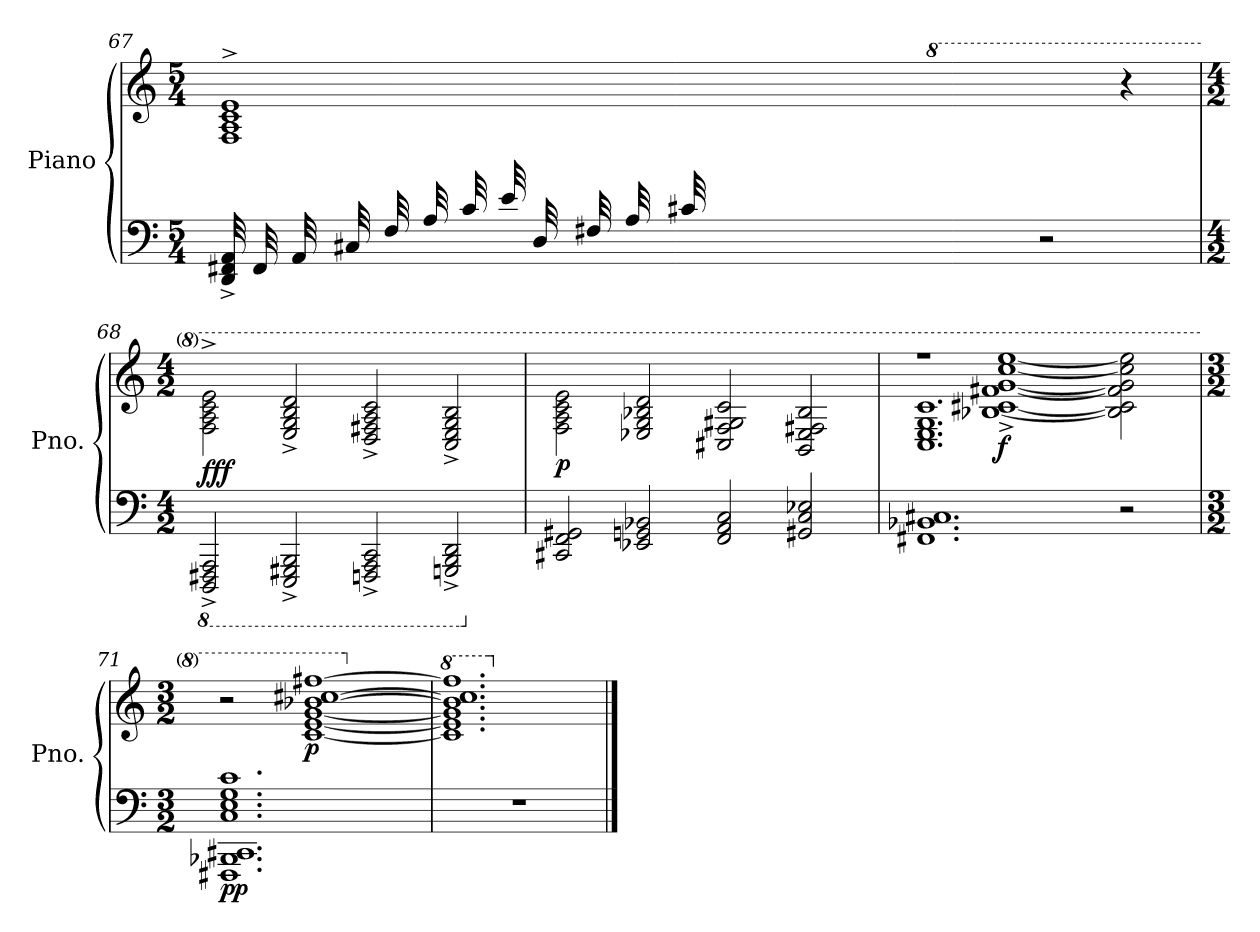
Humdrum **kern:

**kern	**kern	**dynam
*part1	*part1	*part1
*staff2	*staff1	*staff1/2
*I"Piano	*	*
*I'Pno.	*	*
!!LO:LB:g=z
*clefF4	*clefG2	*
*k[]	*k[]	*
*M5/4	*M5/4	*
*MM110	*MM110	*
=67	=67	=67
*	*^	*
32DD/^ 32FF#X/^ 32AA/^LLL	1F^ 1A^ 1c^ 1e^	4.ryy	.
32FF#/	.	.	.
32AA/	.	.	.
32C#X/	.	.	.
32F/	.	.	.
32A/	.	.	.
32c/	.	.	.
32e/	.	.	.
32D/	.	.	.
32F#X/	.	.	.
32A/	.	.	.
32c#X/	.	.	.
4.ryy	.	32f\	.
.	.	32a\	.
.	.	32cc\	.
.	.	32ee\	.
.	.	32d\	.
.	.	32f#X\	.
.	.	32a\	.
.	.	32cc#X\	.
*	*8va	*	*
*	*MM80	*	*
.	.	32ffn\	.
.	.	32aa\	.
.	.	32cccn\	.
.	.	32eee\JJJ	.
2r	.	2ryy	.
.	4r	.	.
*	*v	*v	*
=68	=68	=68
*M4/2	*M4/2	*
*X8va	*	*
*8ba	*	*
*	*MM66	*
!	!	!LO:DY:b
2DDD/^ 2FFF#X/^ 2AAA/^	2f\^ 2a\^ 2cc\^ 2ee\^	fff
2EEE/^ 2GGG#X/^ 2BBB/^	2e/^ 2g/^ 2b/^ 2dd/^	.
2FFFn/^ 2AAA/^ 2CC/^	2d/^ 2f#X/^ 2a/^ 2cc/^	.
2GGGn/^ 2BBB/^ 2DD/^	2c/^ 2e/^ 2g/^ 2b/^	.
!!LO:LB:g=z
=69	=69	=69
*X8ba	*	*
!	!	!LO:DY:b
2CC#X/ 2FF/ 2GG#X/	2f\ 2a\ 2cc\ 2ee\	p
2EE-X/ 2GGn/ 2BB-X/	2e-X/ 2g/ 2b-X/ 2dd/	.
2FF/ 2AA/ 2C/	2c#X/ 2f/ 2g#X/ 2cc/	.
2GG#X/ 2C/ 2E-X/	2B/ 2e-/ 2f#X/ 2b-/	.
=70	=70	=70
*	*^	*
1.FF#X 1.BB-X 1.C#X	1.c 1.e 1.g 1.cc	2reee	.
!	!	!	!LO:DY:b
.	.	[1b-X^ [1cc#X^ [1ff#X^ [1gg^ [1ccc^ [1eee^	f
2r	2ryy	2b-\] 2cc#\] 2ff#\] 2gg\] 2ccc\] 2eee\]	.
*	*v	*v	*
=71	=71	=71
*M3/2	*M3/2	*
*	*^	*
!	!	!	!LO:DY:b=2
*	*v	*v	*
1.FFF#X 1.BBB-X 1.CC#X 1.C 1.E 1.G 1.c	2r	pp
*	*8va	*
!	!	!LO:DY:b
.	[1cc [1ee [1gg [1bb-X [1ccc#X [1fff#X	p
=72	=72	=72
*	*X8va	*
*	*8va	*
1.r	1.cc] 1.ee] 1.gg] 1.bb-] 1.ccc#] 1.fff#]	.
*	*X8va	*
==	==	==
*-	*-	*-
